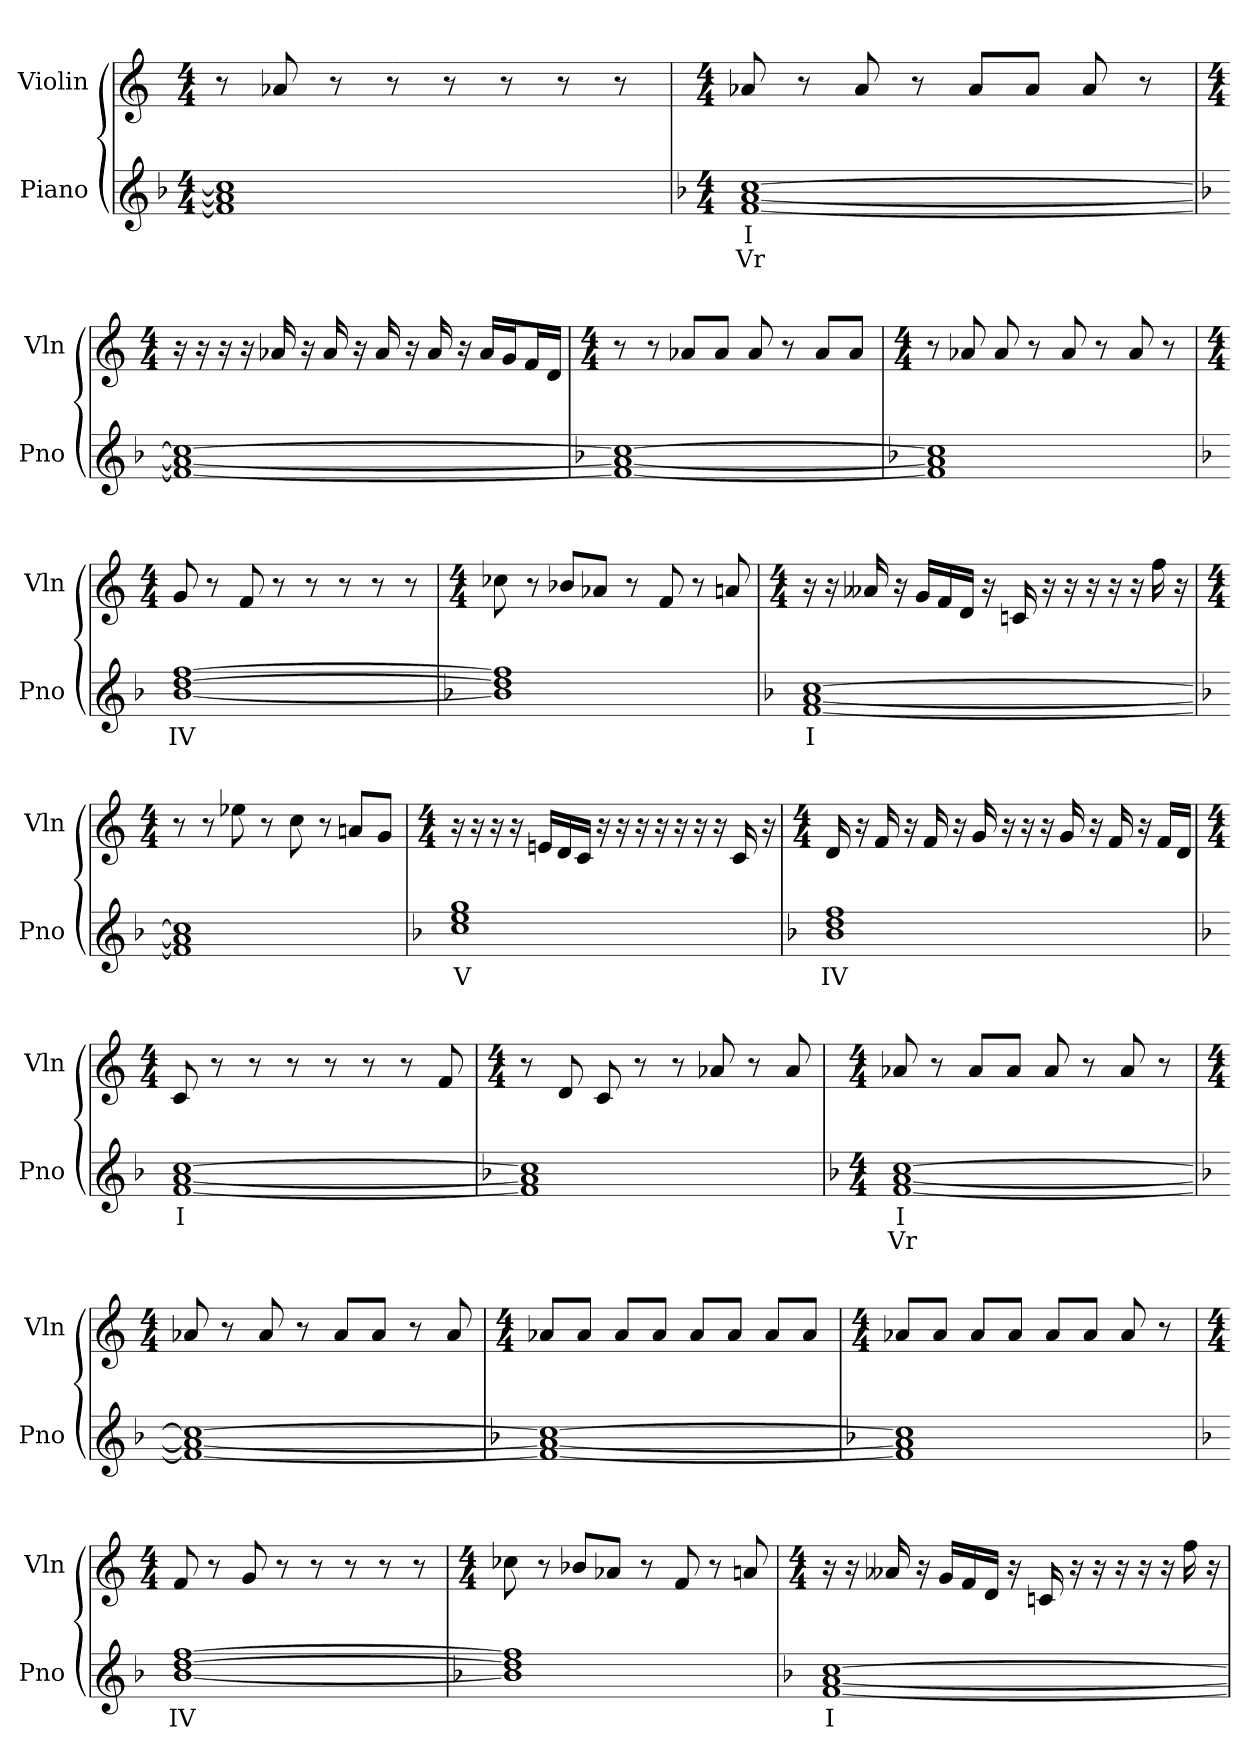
**kern	**text	**text	**kern
*part2	*part2	*part2	*part1
*staff2	*staff2	*staff2	*staff1
*I"Piano	*	*	*I"Violin
*I'Pno	*	*	*I'Vln
*k[b-]	*	*	*
*F:	*	*	*
*M4/4	*	*	*M4/4
=	=	=	=
1f] 1a] 1cc]	.	.	8r
.	.	.	8a-X
.	.	.	8r
.	.	.	8r
.	.	.	8r
.	.	.	8r
.	.	.	8r
.	.	.	8r
=	=	=	=
*k[b-]	*	*	*
*F:	*	*	*
*M4/4	*	*	*M4/4
[1f [1a [1cc	I	Vr	8a-X
.	.	.	8r
.	.	.	8a-
.	.	.	8r
.	.	.	8a-L
.	.	.	8a-J
.	.	.	8a-
.	.	.	8r
=	=	=	=
*k[b-]	*	*	*
*F:	*	*	*
*	*	*	*M4/4
1f_ 1a_ 1cc_	.	.	16r
.	.	.	16r
.	.	.	16r
.	.	.	16r
.	.	.	16a-X
.	.	.	16r
.	.	.	16a-
.	.	.	16r
.	.	.	16a-
.	.	.	16r
.	.	.	16a-
.	.	.	16r
.	.	.	16a-LL
.	.	.	16gJ
.	.	.	16fL
.	.	.	16dJJ
=	=	=	=
*k[b-]	*	*	*
*F:	*	*	*
*	*	*	*M4/4
1f_ 1a_ 1cc_	.	.	8r
.	.	.	8r
.	.	.	8a-XL
.	.	.	8a-J
.	.	.	8a-
.	.	.	8r
.	.	.	8a-L
.	.	.	8a-J
=	=	=	=
*k[b-]	*	*	*
*F:	*	*	*
*	*	*	*M4/4
1f] 1a] 1cc]	.	.	8r
.	.	.	8a-X
.	.	.	8a-
.	.	.	8r
.	.	.	8a-
.	.	.	8r
.	.	.	8a-
.	.	.	8r
=	=	=	=
*k[b-]	*	*	*
*F:	*	*	*
*	*	*	*M4/4
[1b- [1dd [1ff	IV	.	8g
.	.	.	8r
.	.	.	8f
.	.	.	8r
.	.	.	8r
.	.	.	8r
.	.	.	8r
.	.	.	8r
=	=	=	=
*k[b-]	*	*	*
*F:	*	*	*
*	*	*	*M4/4
1b-] 1dd] 1ff]	.	.	8cc-X
.	.	.	8r
.	.	.	8b-XL
.	.	.	8a-XJ
.	.	.	8r
.	.	.	8f
.	.	.	8r
.	.	.	8an
=	=	=	=
*k[b-]	*	*	*
*F:	*	*	*
*	*	*	*M4/4
[1f [1a [1cc	I	.	16r
.	.	.	16r
.	.	.	16a--X
.	.	.	16r
.	.	.	16gLL
.	.	.	16f
.	.	.	16dJJ
.	.	.	16r
.	.	.	16cn
.	.	.	16r
.	.	.	16r
.	.	.	16r
.	.	.	16r
.	.	.	16r
.	.	.	16ff
.	.	.	16r
=	=	=	=
*k[b-]	*	*	*
*F:	*	*	*
*	*	*	*M4/4
1f] 1a] 1cc]	.	.	8r
.	.	.	8r
.	.	.	8ee-X
.	.	.	8r
.	.	.	8cc
.	.	.	8r
.	.	.	8anL
.	.	.	8gJ
=	=	=	=
*k[b-]	*	*	*
*F:	*	*	*
*	*	*	*M4/4
1cc 1ee 1gg	V	.	16r
.	.	.	16r
.	.	.	16r
.	.	.	16r
.	.	.	16enLL
.	.	.	16d
.	.	.	16cJJ
.	.	.	16r
.	.	.	16r
.	.	.	16r
.	.	.	16r
.	.	.	16r
.	.	.	16r
.	.	.	16r
.	.	.	16c
.	.	.	16r
=	=	=	=
*k[b-]	*	*	*
*F:	*	*	*
*	*	*	*M4/4
1b- 1dd 1ff	IV	.	16d
.	.	.	16r
.	.	.	16f
.	.	.	16r
.	.	.	16f
.	.	.	16r
.	.	.	16g
.	.	.	16r
.	.	.	16r
.	.	.	16r
.	.	.	16g
.	.	.	16r
.	.	.	16f
.	.	.	16r
.	.	.	16fLL
.	.	.	16dJJ
=	=	=	=
*k[b-]	*	*	*
*F:	*	*	*
*	*	*	*M4/4
[1f [1a [1cc	I	.	8c
.	.	.	8r
.	.	.	8r
.	.	.	8r
.	.	.	8r
.	.	.	8r
.	.	.	8r
.	.	.	8f
=	=	=	=
*k[b-]	*	*	*
*F:	*	*	*
*	*	*	*M4/4
1f] 1a] 1cc]	.	.	8r
.	.	.	8d
.	.	.	8c
.	.	.	8r
.	.	.	8r
.	.	.	8a-X
.	.	.	8r
.	.	.	8a-
=	=	=	=
*k[b-]	*	*	*
*F:	*	*	*
*M4/4	*	*	*M4/4
[1f [1a [1cc	I	Vr	8a-X
.	.	.	8r
.	.	.	8a-L
.	.	.	8a-J
.	.	.	8a-
.	.	.	8r
.	.	.	8a-
.	.	.	8r
=	=	=	=
*k[b-]	*	*	*
*F:	*	*	*
*	*	*	*M4/4
1f_ 1a_ 1cc_	.	.	8a-X
.	.	.	8r
.	.	.	8a-
.	.	.	8r
.	.	.	8a-L
.	.	.	8a-J
.	.	.	8r
.	.	.	8a-
=	=	=	=
*k[b-]	*	*	*
*F:	*	*	*
*	*	*	*M4/4
1f_ 1a_ 1cc_	.	.	8a-XL
.	.	.	8a-J
.	.	.	8a-L
.	.	.	8a-J
.	.	.	8a-L
.	.	.	8a-J
.	.	.	8a-L
.	.	.	8a-J
=	=	=	=
*k[b-]	*	*	*
*F:	*	*	*
*	*	*	*M4/4
1f] 1a] 1cc]	.	.	8a-XL
.	.	.	8a-J
.	.	.	8a-L
.	.	.	8a-J
.	.	.	8a-L
.	.	.	8a-J
.	.	.	8a-
.	.	.	8r
=	=	=	=
*k[b-]	*	*	*
*F:	*	*	*
*	*	*	*M4/4
[1b- [1dd [1ff	IV	.	8f
.	.	.	8r
.	.	.	8g
.	.	.	8r
.	.	.	8r
.	.	.	8r
.	.	.	8r
.	.	.	8r
=	=	=	=
*k[b-]	*	*	*
*F:	*	*	*
*	*	*	*M4/4
1b-] 1dd] 1ff]	.	.	8cc-X
.	.	.	8r
.	.	.	8b-XL
.	.	.	8a-XJ
.	.	.	8r
.	.	.	8f
.	.	.	8r
.	.	.	8an
=	=	=	=
*k[b-]	*	*	*
*F:	*	*	*
*	*	*	*M4/4
[1f [1a [1cc	I	.	16r
.	.	.	16r
.	.	.	16a--X
.	.	.	16r
.	.	.	16gLL
.	.	.	16f
.	.	.	16dJJ
.	.	.	16r
.	.	.	16cn
.	.	.	16r
.	.	.	16r
.	.	.	16r
.	.	.	16r
.	.	.	16r
.	.	.	16ff
.	.	.	16r
=	=	=	=
*-	*-	*-	*-
